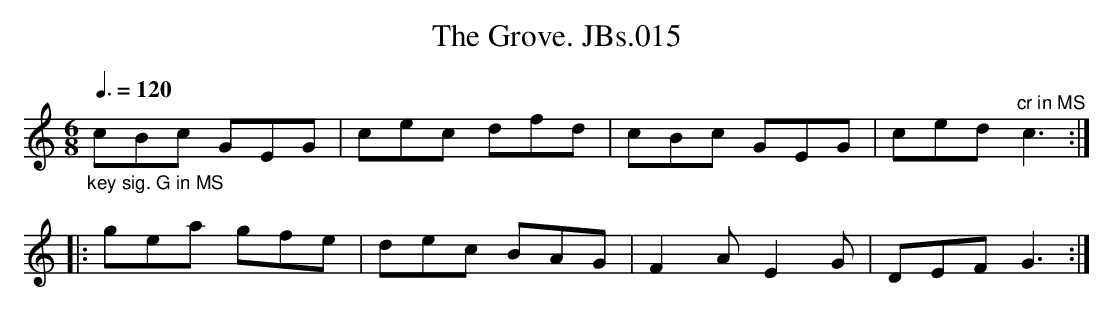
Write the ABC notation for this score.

X:1
T:Grove. JBs.015, The
M:6/8
L:1/8
Q:3/8=120
K:C
"_key sig. G in MS"cBc GEG|cec dfd|cBc GEG|ced "^cr in MS"c3:|
|:gea gfe|dec BAG|F2 AE2 G|DEF G3:|
